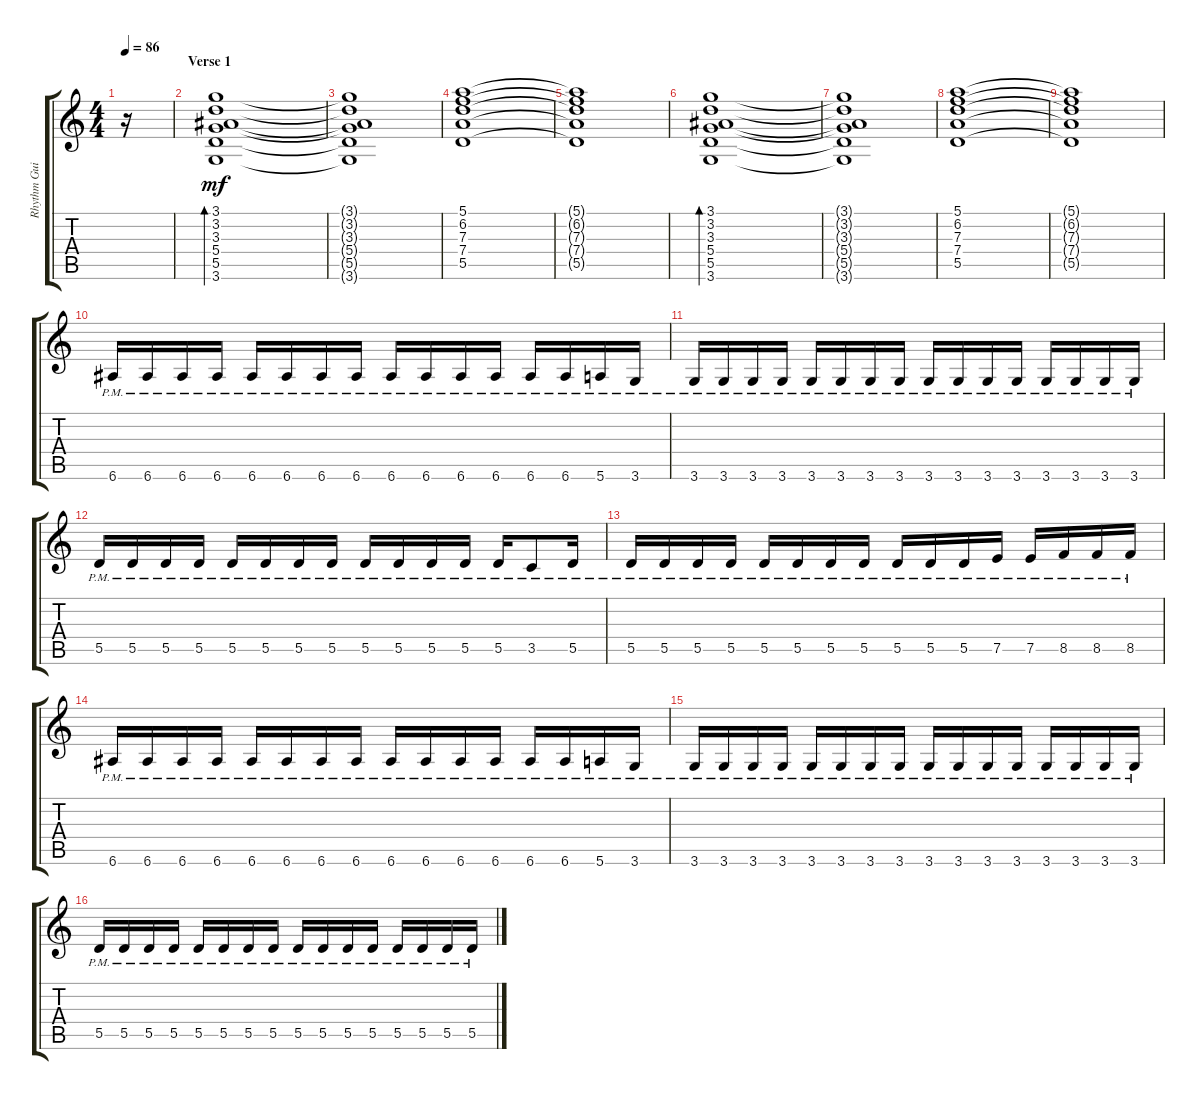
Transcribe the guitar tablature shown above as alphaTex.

\track ("Rhythm Guitar" "Rhythm Gui") {instrument overdrivenguitar}
\staff {score tabs}
\tuning (E4 B3 G3 D3 A2 E2) {hide}
\ts (4 4)
\tempo 86
\clef g2
\ks c
r.16{dy mf instrument overdrivenguitar} |
\section ("" "Verse 1")
(3.1 3.2 3.3 5.4 5.5 3.6).1{bd 30} |
(3.1{t} 3.2{t} 3.3{t} 5.4{t} 5.5{t} 3.6{t}).1 |
(5.1 6.2 7.3 7.4 5.5).1 |
(5.1{t} 6.2{t} 7.3{t} 7.4{t} 5.5{t}).1 |
(3.1 3.2 3.3 5.4 5.5 3.6).1{bd 30} |
(3.1{t} 3.2{t} 3.3{t} 5.4{t} 5.5{t} 3.6{t}).1 |
(5.1 6.2 7.3 7.4 5.5).1 |
(5.1{t} 6.2{t} 7.3{t} 7.4{t} 5.5{t}).1 |
6.6{pm}.16 6.6{pm}.16 6.6{pm}.16 6.6{pm}.16 6.6{pm}.16 6.6{pm}.16 6.6{pm}.16 6.6{pm}.16 6.6{pm}.16 6.6{pm}.16 6.6{pm}.16 6.6{pm}.16 6.6{pm}.16 6.6{pm}.16 5.6{pm}.16 3.6{pm}.16 |
3.6{pm}.16 3.6{pm}.16 3.6{pm}.16 3.6{pm}.16 3.6{pm}.16 3.6{pm}.16 3.6{pm}.16 3.6{pm}.16 3.6{pm}.16 3.6{pm}.16 3.6{pm}.16 3.6{pm}.16 3.6{pm}.16 3.6{pm}.16 3.6{pm}.16 3.6{pm}.16 |
5.5{pm}.16 5.5{pm}.16 5.5{pm}.16 5.5{pm}.16 5.5{pm}.16 5.5{pm}.16 5.5{pm}.16 5.5{pm}.16 5.5{pm}.16 5.5{pm}.16 5.5{pm}.16 5.5{pm}.16 5.5{pm}.16 3.5{pm}.8 5.5{pm}.16 |
5.5{pm}.16 5.5{pm}.16 5.5{pm}.16 5.5{pm}.16 5.5{pm}.16 5.5{pm}.16 5.5{pm}.16 5.5{pm}.16 5.5{pm}.16 5.5{pm}.16 5.5{pm}.16 7.5{pm}.16 7.5{pm}.16 8.5{pm}.16 8.5{pm}.16 8.5{pm}.16 |
6.6{pm}.16 6.6{pm}.16 6.6{pm}.16 6.6{pm}.16 6.6{pm}.16 6.6{pm}.16 6.6{pm}.16 6.6{pm}.16 6.6{pm}.16 6.6{pm}.16 6.6{pm}.16 6.6{pm}.16 6.6{pm}.16 6.6{pm}.16 5.6{pm}.16 3.6{pm}.16 |
3.6{pm}.16 3.6{pm}.16 3.6{pm}.16 3.6{pm}.16 3.6{pm}.16 3.6{pm}.16 3.6{pm}.16 3.6{pm}.16 3.6{pm}.16 3.6{pm}.16 3.6{pm}.16 3.6{pm}.16 3.6{pm}.16 3.6{pm}.16 3.6{pm}.16 3.6{pm}.16 |
5.5{pm}.16 5.5{pm}.16 5.5{pm}.16 5.5{pm}.16 5.5{pm}.16 5.5{pm}.16 5.5{pm}.16 5.5{pm}.16 5.5{pm}.16 5.5{pm}.16 5.5{pm}.16 5.5{pm}.16 5.5{pm}.16 5.5{pm}.16 5.5{pm}.16 5.5{pm}.16
